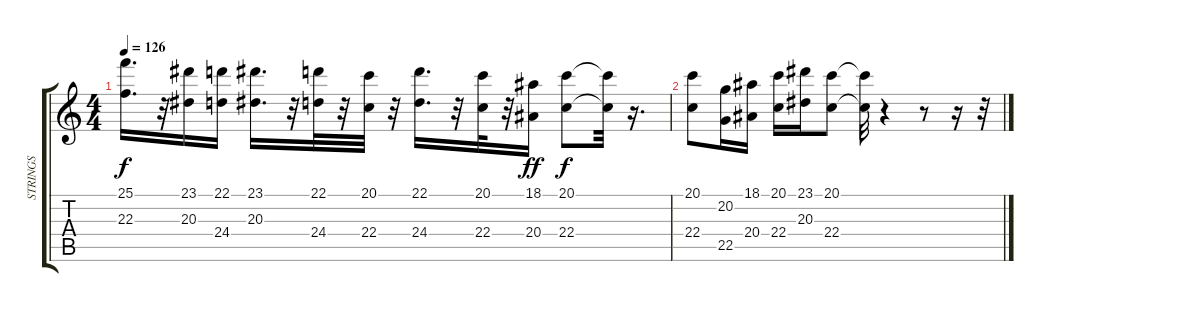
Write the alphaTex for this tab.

\track ("STRINGS" "STRINGS") {instrument stringensemble1}
\staff {score tabs}
\tuning (E4 B3 G3 D3 A2 E2) {hide}
\ts (4 4)
\tempo 126
\clef g2
\ks c
(25.1 22.3).16{d dy f} r.32 (23.1 20.3).16 (22.1 24.4).16 (23.1 20.3).16{d} r.32 (22.1 24.4).32 r.32 (20.1 22.4).32 r.32 (22.1 24.4).16{d} r.32 (20.1 22.4).32 r.32 (18.1 20.4).16{dy ff} (20.1 22.4).8{dy f} (20.1{t} 22.4{t}).32 r.16{d} |
(20.1 22.4).8 (20.2 22.5).16 (18.1 20.4).16 (20.1 22.4).16 (23.1 20.3).16 (20.1 22.4).8 (20.1{t} 22.4{t}).32 r.4 r.8 r.16 r.32
